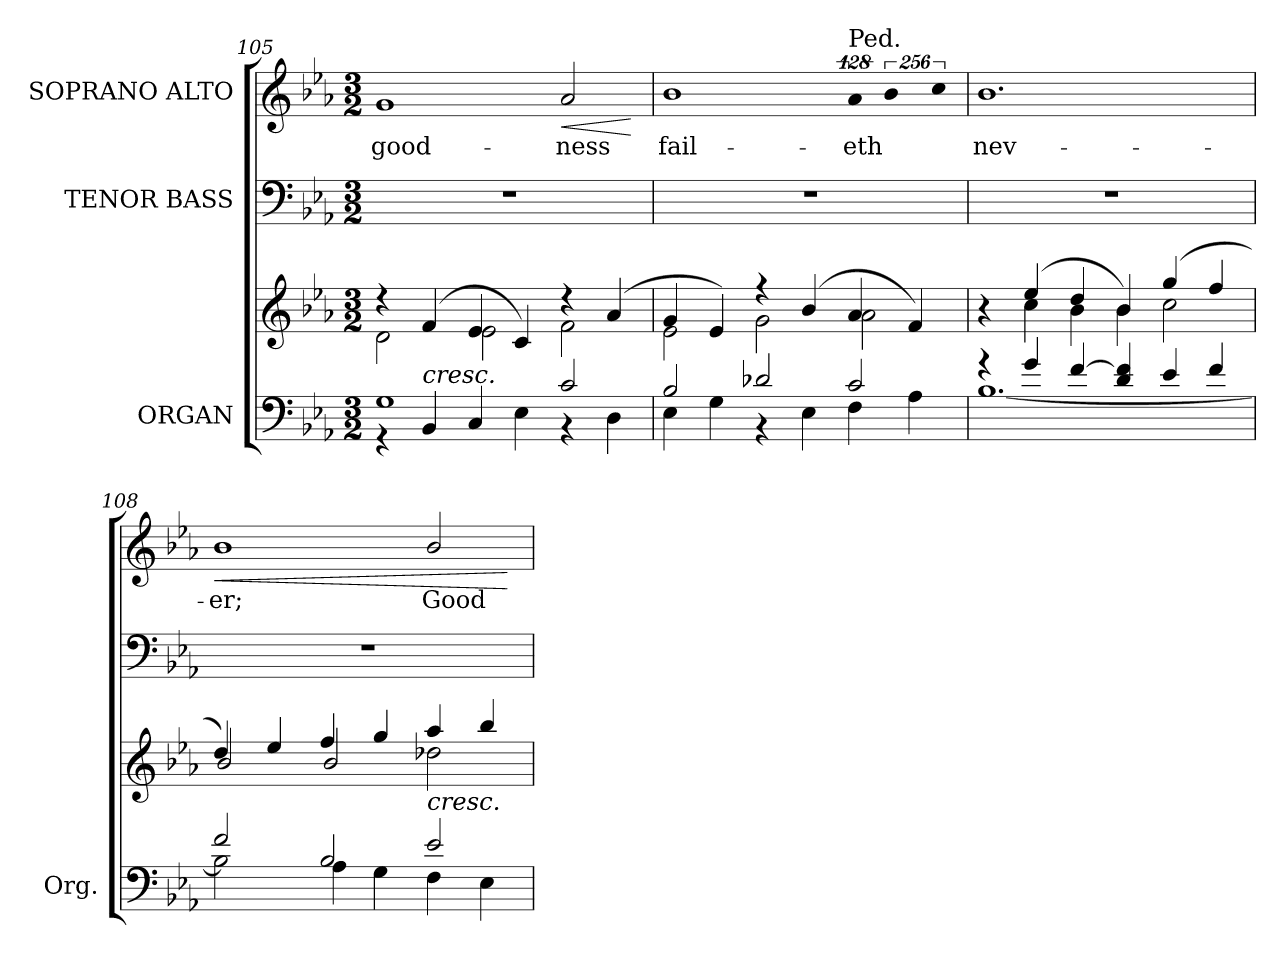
**kern	**kern	**dynam	**kern	**kern	**text	**dynam
*part3	*part3	*part3	*part2	*part1	*part1	*part1
*staff4	*staff3	*staff3/4	*staff2	*staff1	*staff1	*staff1
*I"ORGAN	*	*	*I"TENOR BASS	*I"SOPRANO ALTO	*	*
*I'Org.	*	*	*	*	*	*
!!LO:LB:g=z
*clefF4	*clefG2	*	*clefF4	*clefG2	*	*
*k[b-e-a-]	*k[b-e-a-]	*	*k[b-e-a-]	*k[b-e-a-]	*	*
*E-:	*E-:	*	*E-:	*E-:	*	*
*M3/2	*M3/2	*	*M3/2	*M3/2	*	*
=105	=105	=105	=105	=105	=105	=105
*^	*^	*	*	*	*	*
!	!	!	!	!	!LO:N:vis=1	!	!	!
!	!	!	!	!	!	!	!LO:LY:b:color=#000000	!
1Gi	4r	4r	2di\	.	1.r	1gi	good-	.
!	!LO:TX:a:i:t=cresc.	!	!	!	!	!	!	!
.	4BB-i/	(4fi/	.	.	.	.	.	.
.	4Ci/	4e-i/	2e-i\	.	.	.	.	.
.	4E-i\	4ci/)	.	.	.	.	.	.
!	!	!	!	!	!	!	!LO:LY:b:color=#000000	!LO:HP:b
2ci/	4r	4r	2fi\	.	.	2a-i/	-ness	<
.	4Di\	(4a-i/	.	.	.	.	.	.
*v	*v	*	*	*	*	*	*	*
*	*v	*v	*	*	*	*	*
.	.	.	.	.	.	[
=106	=106	=106	=106	=106	=106	=106
*^	*^	*	*	*	*	*
!	!	!	!	!	!LO:N:vis=1	!	!	!
!	!	!	!	!	!	!	!LO:LY:b:color=#000000	!
2B-i/	4E-i\	4gi/	2e-i\	.	1.r	1b-i	fail-	.
.	4Gi\	4e-i/)	.	.	.	.	.	.
2d-Xi/	4r	4r	2gi\	.	.	.	.	.
.	4E-i\	(4b-i/	.	.	.	.	.	.
!	!	!	!	!	!	!LO:N:vis=4	!	!
!	!	!	!	!	!	!LO:TX:a:t=Ped.	!	!
!	!	!	!	!	!	!	!LO:LY:b:color=#000000	!
2ci/	4Fi\	4a-i/	2a-i\	.	.	512%85a-i/	-eth	.
!	!	!	!	!	!	!LO:N:vis=4	!	!
.	.	.	.	.	.	1024%171b-i/	.	.
.	4A-i\	4fi/)	.	.	.	.	.	.
!	!	!	!	!	!	!LO:N:vis=4	!	!
.	.	.	.	.	.	1024%171cci\	.	.
=107	=107	=107	=107	=107	=107	=107	=107	=107
!	!	!	!	!	!LO:N:vis=1	!	!	!
!	!	!	!	!	!	!	!LO:LY:b:color=#000000	!
4r	[1.B-i	4r	4ryy	.	1.r	1.b-i	nev-	.
4gi/	.	(4ee-i/	4cci\	.	.	.	.	.
[4fi/	.	4ddi/	4b-i\	.	.	.	.	.
4di/ 4fi]	.	4b-i/)	4b-i\	.	.	.	.	.
4e-i/	.	(4ggi/	2cci\	.	.	.	.	.
4fi/	.	4ffi/	.	.	.	.	.	.
=108	=108	=108	=108	=108	=108	=108	=108	=108
!	!	!	!	!	!LO:N:vis=1	!	!	!
!	!	!	!	!	!	!	!LO:LY:b:color=#000000	!LO:HP:b
2fi/	2B-i\]	4ddi/)	2b-i/	.	1.r	1b-i	-er;	<
.	.	4ee-i/	.	.	.	.	.	.
2B-i/	4A-i\	4ffi/	2b-i/	[	.	.	.	.
.	4Gi\	4ggi/	.	.	.	.	.	.
!	!	!	!	!LO:HP:b	!	!	!	!
!	!	!	!	!	!	!	!LO:LY:b:color=#000000	!
2e-i/	4Fi\	4aa-i/	2dd-Xi\	<	.	2b-i/	Good	.
.	4E-i\	4bb-i/	.	.	.	.	.	.
*v	*v	*	*	*	*	*	*	*
*	*v	*v	*	*	*	*	*
.	.	.	.	.	.	[
=	=	=	=	=	=	=
*-	*-	*-	*-	*-	*-	*-
